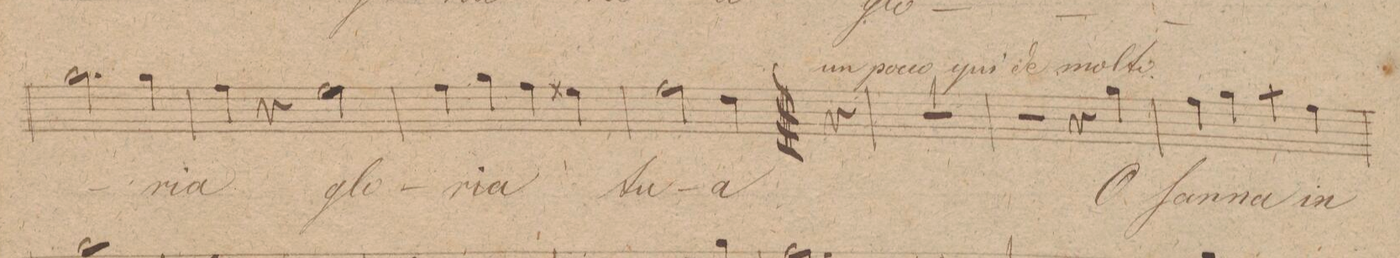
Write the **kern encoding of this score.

**kern	**text	**dynam
*I"Alto.	*	*
*clefC3	*	*
*k[f#c#g#]	*	*
*met(c)	*	*
*M4/4	*	*
2.a\	.	.
4a\	-ri-	.
=52	=52	=52
4g#\	-a	.
4r	.	.
2g#\	glo-	.
=53	=53	=53
4g#\	.	.
4a\	-ri-	.
4g#\	-a	.
4f##X\	.	.
=54	=54	=54
2g#\	tu-	.
4e\	-a	.
=||	=||	=||
4r	.	.
=55	=55	=55
1r	.	.
=56	=56	=56
2r	.	.
4r	.	.
4a\	O-	.
=57	=57	=57
4g#\	-ſan-	.
4a\	-na	.
4b\	.	.
4g#\	in	.
=58	=58	=58
*-	*-	*-
